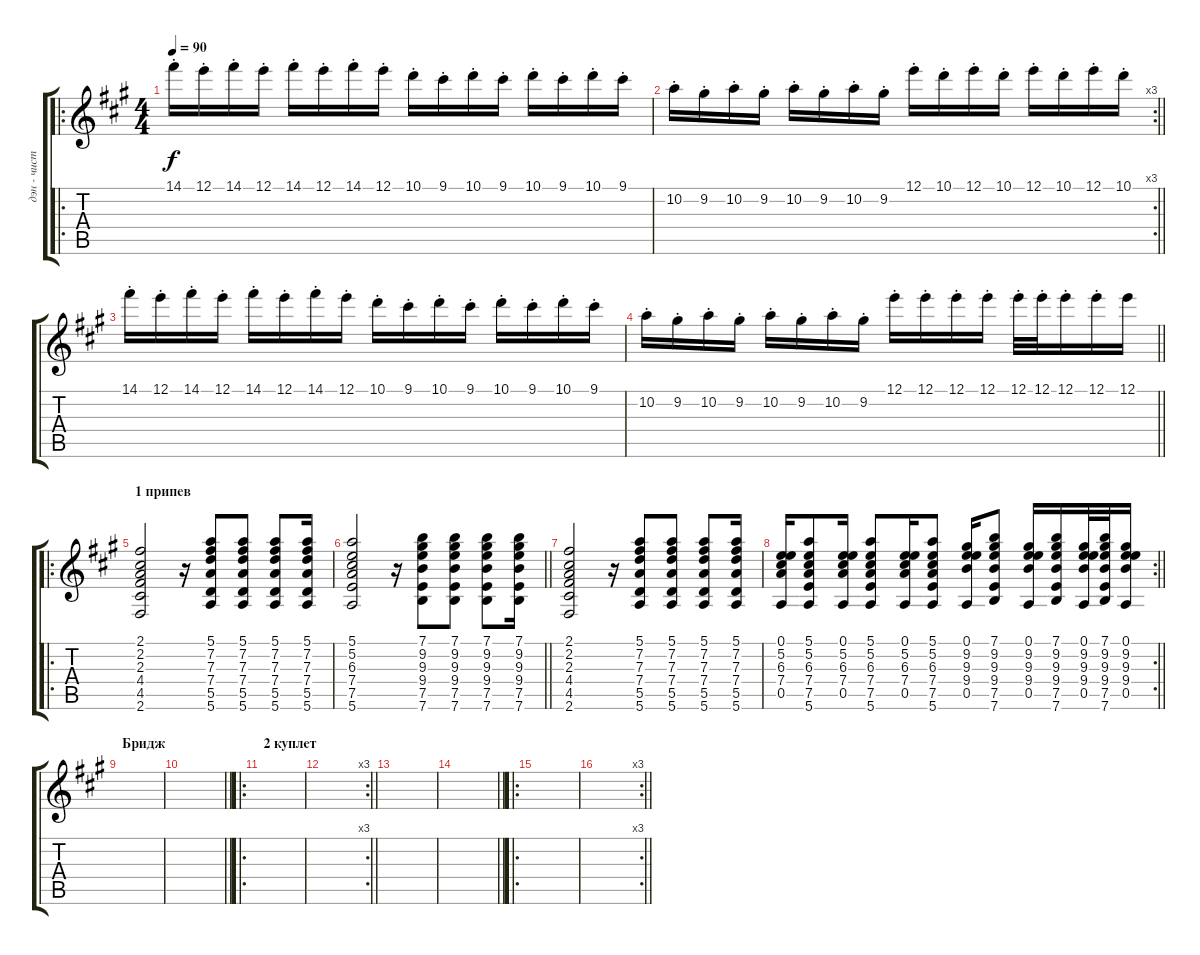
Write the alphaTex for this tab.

\track ("дэн - чистый" "дэн - чист") {instrument electricguitarjazz}
\staff {score tabs}
\tuning (E4 B3 G3 D3 A2 E2) {hide}
\ro
\ts (4 4)
\tempo 90
\clef g2
\ks f#minor
14.1{st}.16{dy f} 12.1{st}.16 14.1{st}.16 12.1{st}.16 14.1{st}.16 12.1{st}.16 14.1{st}.16 12.1{st}.16 10.1{st}.16 9.1{st}.16 10.1{st}.16 9.1{st}.16 10.1{st}.16 9.1{st}.16 10.1{st}.16 9.1{st}.16 |
\rc 3
\barLineRight lightlight
10.2{st}.16 9.2{st}.16 10.2{st}.16 9.2{st}.16 10.2{st}.16 9.2{st}.16 10.2{st}.16 9.2{st}.16 12.1{st}.16 10.1{st}.16 12.1{st}.16 10.1{st}.16 12.1{st}.16 10.1{st}.16 12.1{st}.16 10.1{st}.16 |
14.1{st}.16 12.1{st}.16 14.1{st}.16 12.1{st}.16 14.1{st}.16 12.1{st}.16 14.1{st}.16 12.1{st}.16 10.1{st}.16 9.1{st}.16 10.1{st}.16 9.1{st}.16 10.1{st}.16 9.1{st}.16 10.1{st}.16 9.1{st}.16 |
\barLineRight lightlight
10.2{st}.16 9.2{st}.16 10.2{st}.16 9.2{st}.16 10.2{st}.16 9.2{st}.16 10.2{st}.16 9.2{st}.16 12.1{st}.16 12.1{st}.16 12.1{st}.16 12.1{st}.16 12.1{st}.32 12.1{st}.32 12.1{st}.16 12.1{st}.16 12.1.16 |
\ro
\section ("" "1 припев")
(2.1 2.2 2.3 4.4 4.5 2.6).2 r.16 (5.1 7.2 7.3 7.4 5.5 5.6).8 (5.1 7.2 7.3 7.4 5.5 5.6).8 (5.1 7.2 7.3 7.4 5.5 5.6).8 (5.1 7.2 7.3 7.4 5.5 5.6).16 |
\barLineRight lightlight
(5.1 5.2 6.3 7.4 7.5 5.6).2 r.16 (7.1 9.2 9.3 9.4 7.5 7.6).8 (7.1 9.2 9.3 9.4 7.5 7.6).8 (7.1 9.2 9.3 9.4 7.5 7.6).8 (7.1 9.2 9.3 9.4 7.5 7.6).16 |
(2.1 2.2 2.3 4.4 4.5 2.6).2 r.16 (5.1 7.2 7.3 7.4 5.5 5.6).8 (5.1 7.2 7.3 7.4 5.5 5.6).8 (5.1 7.2 7.3 7.4 5.5 5.6).8 (5.1 7.2 7.3 7.4 5.5 5.6).16 |
\rc 2
\barLineRight lightlight
(0.1 5.2 6.3 7.4 0.5).16 (5.1 5.2 6.3 7.4 7.5 5.6).8 (0.1 5.2 6.3 7.4 0.5).16 (5.1 5.2 6.3 7.4 7.5 5.6).8 (0.1 5.2 6.3 7.4 0.5).16 (5.1 5.2 6.3 7.4 7.5 5.6).8 (0.1 9.2 9.3 9.4 0.5).16 (7.1 9.2 9.3 9.4 7.5 7.6).8 (0.1 9.2 9.3 9.4 0.5).16 (7.1 9.2 9.3 9.4 7.5 7.6).16 (0.1 9.2 9.3 9.4 0.5).32 (7.1 9.2 9.3 9.4 7.5 7.6).32 (0.1 9.2 9.3 9.4 0.5).16 |
\section ("" "Бридж")
|
\barLineRight lightlight
|
\ro
\section ("" "2 куплет")
|
\rc 3
\barLineRight lightlight
|
|
\barLineRight lightlight
|
\ro
|
\rc 3
\barLineRight lightlight
